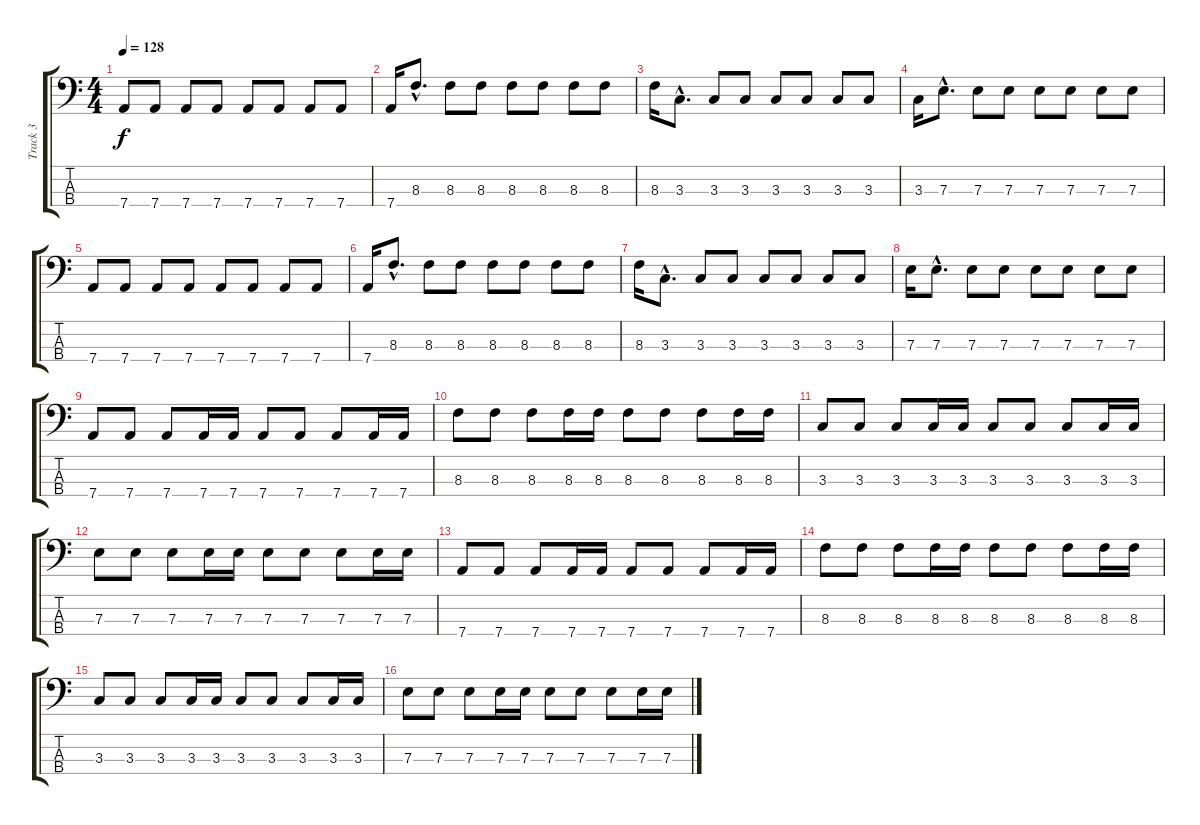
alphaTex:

\track ("Track 3" "Track 3") {instrument electricbasspick}
\staff {score tabs}
\tuning (G2 D2 A1 D1) {hide}
\ts (4 4)
\tempo 128
\clef f4
\ks c
7.4.8{dy f instrument electricbasspick} 7.4.8 7.4.8 7.4.8 7.4.8 7.4.8 7.4.8 7.4.8 |
7.4.16 8.3{hac}.8{d} 8.3.8 8.3.8 8.3.8 8.3.8 8.3.8 8.3.8 |
8.3.16 3.3{hac}.8{d} 3.3.8 3.3.8 3.3.8 3.3.8 3.3.8 3.3.8 |
3.3.16 7.3{hac}.8{d} 7.3.8 7.3.8 7.3.8 7.3.8 7.3.8 7.3.8 |
7.4.8 7.4.8 7.4.8 7.4.8 7.4.8 7.4.8 7.4.8 7.4.8 |
7.4.16 8.3{hac}.8{d} 8.3.8 8.3.8 8.3.8 8.3.8 8.3.8 8.3.8 |
8.3.16 3.3{hac}.8{d} 3.3.8 3.3.8 3.3.8 3.3.8 3.3.8 3.3.8 |
7.3.16 7.3{hac}.8{d} 7.3.8 7.3.8 7.3.8 7.3.8 7.3.8 7.3.8 |
7.4.8 7.4.8 7.4.8 7.4.16 7.4.16 7.4.8 7.4.8 7.4.8 7.4.16 7.4.16 |
8.3.8 8.3.8 8.3.8 8.3.16 8.3.16 8.3.8 8.3.8 8.3.8 8.3.16 8.3.16 |
3.3.8 3.3.8 3.3.8 3.3.16 3.3.16 3.3.8 3.3.8 3.3.8 3.3.16 3.3.16 |
7.3.8 7.3.8 7.3.8 7.3.16 7.3.16 7.3.8 7.3.8 7.3.8 7.3.16 7.3.16 |
7.4.8 7.4.8 7.4.8 7.4.16 7.4.16 7.4.8 7.4.8 7.4.8 7.4.16 7.4.16 |
8.3.8 8.3.8 8.3.8 8.3.16 8.3.16 8.3.8 8.3.8 8.3.8 8.3.16 8.3.16 |
3.3.8 3.3.8 3.3.8 3.3.16 3.3.16 3.3.8 3.3.8 3.3.8 3.3.16 3.3.16 |
7.3.8 7.3.8 7.3.8 7.3.16 7.3.16 7.3.8 7.3.8 7.3.8 7.3.16 7.3.16
